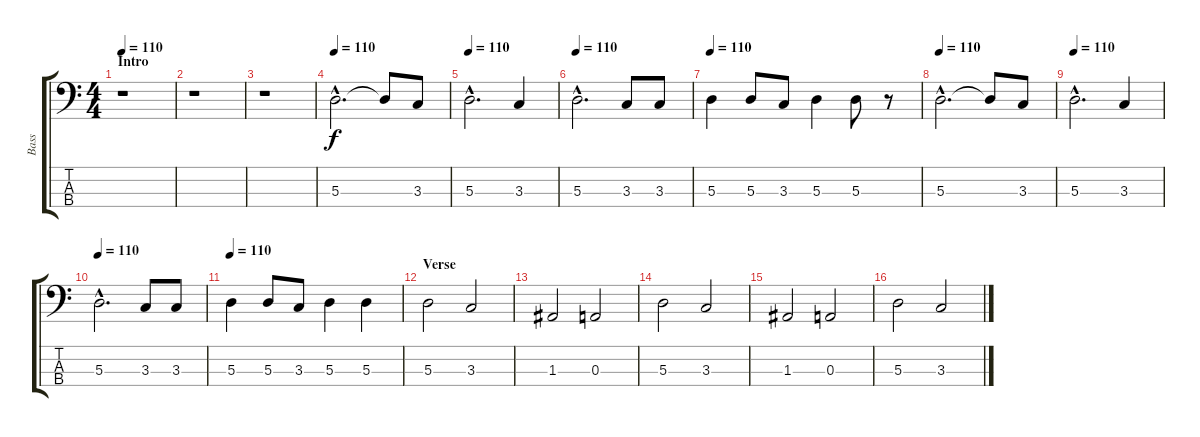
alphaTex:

\track ("Bass" "Bass") {instrument electricbassfinger}
\staff {score tabs}
\tuning (G2 D2 A1 E1) {hide}
\ts (4 4)
\section ("" "Intro")
\tempo 110
\tempo 100
\tempo 110
\clef f4
\ks c
r.1{dy f instrument electricbassfinger} |
r.1 |
r.1 |
\tempo 110
5.3{hac}.2{d} 5.3{t}.8 3.3.8 |
\tempo 110
5.3{hac}.2{d} 3.3.4 |
\tempo 110
5.3{hac}.2{d} 3.3.8 3.3.8 |
\tempo 110
5.3.4 5.3.8 3.3.8 5.3.4 5.3.8 r.8 |
\tempo 110
5.3{hac}.2{d} 5.3{t}.8 3.3.8 |
\tempo 110
5.3{hac}.2{d} 3.3.4 |
\tempo 110
5.3{hac}.2{d} 3.3.8 3.3.8 |
\tempo 110
5.3.4 5.3.8 3.3.8 5.3.4 5.3.4 |
\section ("" "Verse")
5.3.2 3.3.2 |
1.3.2 0.3.2 |
5.3.2 3.3.2 |
1.3.2 0.3.2 |
5.3.2 3.3.2
